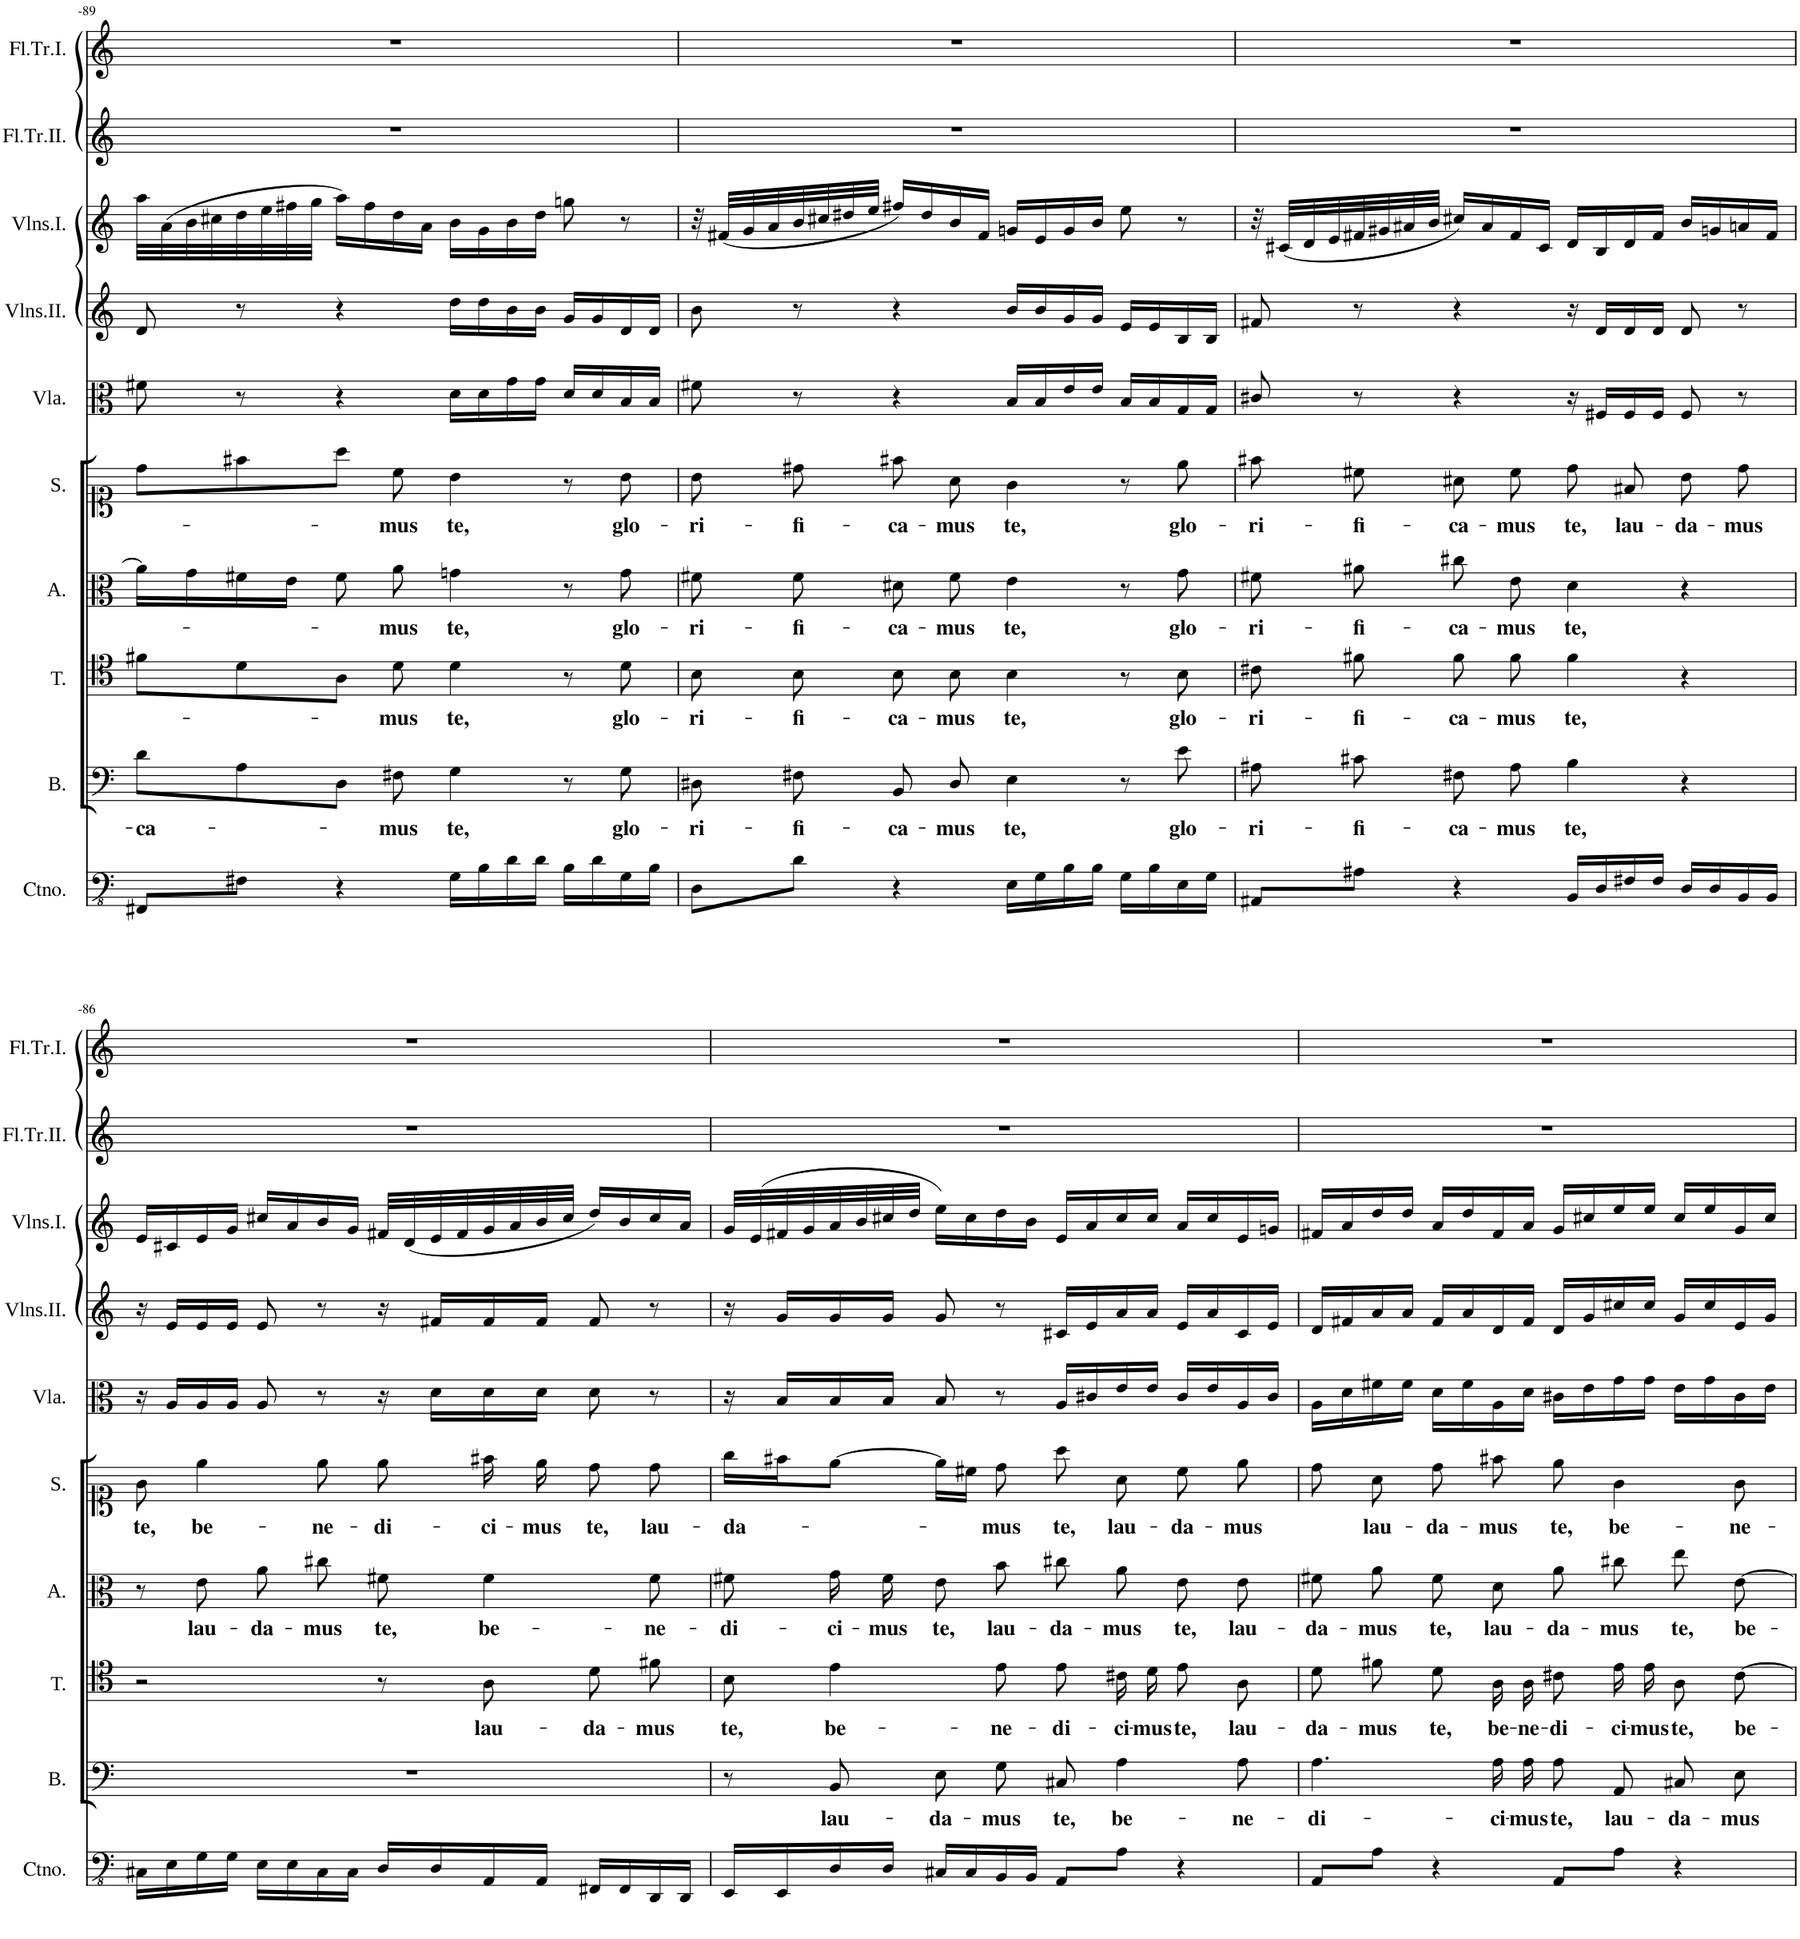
**kern	**kern	**text	**kern	**text	**kern	**text	**kern	**text	**kern	**kern	**kern	**kern	**kern
*part10	*part9	*part9	*part8	*part8	*part7	*part7	*part6	*part6	*part5	*part4	*part3	*part2	*part1
*staff10	*staff9	*staff9	*staff8	*staff8	*staff7	*staff7	*staff6	*staff6	*staff5	*staff4	*staff3	*staff2	*staff1
*I"Continuo.	*I"Basso.	*	*I"Tenore.	*	*I"Alto.	*	*I"Soprano.	*	*I"Viola	*I"Violino II.	*I"Violino I.	*I"Flauto Traverso II.	*I"Flauto Traverso I.
*I'Ctno.	*I'B.	*	*I'T.	*	*I'A.	*	*I'S.	*	*I'Vla.	*	*	*I'Fl.Tr.II.	*I'Fl.Tr.I.
!!LO:PB:g=z
*clefFv4	*clefF4	*	*clefC4	*	*clefC3	*	*clefC1	*	*clefC3	*clefG2	*clefG2	*clefG2	*clefG2
*k[]	*k[]	*	*k[]	*	*k[]	*	*k[]	*	*k[]	*k[]	*k[]	*k[]	*k[]
*M4/4	*M4/4	*	*M4/4	*	*M4/4	*	*M4/4	*	*M4/4	*M4/4	*M4/4	*M4/4	*M4/4
*met(c)	*met(c)	*	*met(c)	*	*met(c)	*	*met(c)	*	*met(c)	*met(c)	*met(c)	*met(c)	*met(c)
=89-	=89-	=89-	=89-	=89-	=89-	=89-	=89-	=89-	=89-	=89-	=89-	=89-	=89-
!	!	!LO:LY:b	!	!	!	!	!	!	!	!	!	!	!
8FFF#X/L	8d\L	-ca-	8f#X\L	.	16a\LL]	.	8dd\L	.	8f#X\	8d/	32aa\LLL	1r	1r
.	.	.	.	.	.	.	.	.	.	.	(32a\	.	.
.	.	.	.	.	16g\	.	.	.	.	.	32b\	.	.
.	.	.	.	.	.	.	.	.	.	.	32cc#X\	.	.
8FF#X\J	8A\	.	8d\	.	16f#X\	.	8ff#X\	.	8r	8r	32dd\	.	.
.	.	.	.	.	.	.	.	.	.	.	32ee\	.	.
.	.	.	.	.	16e\JJ	.	.	.	.	.	32ff#X\	.	.
.	.	.	.	.	.	.	.	.	.	.	32gg\JJJ	.	.
4r	8D\J	.	8A\J	.	8f#\	.	8aa\J	.	4r	4r	16aa\LL)	.	.
.	.	.	.	.	.	.	.	.	.	.	16ff#\	.	.
!	!	!LO:LY:b	!	!LO:LY:b	!	!LO:LY:b	!	!LO:LY:b	!	!	!	!	!
.	8F#X\	-mus	8d\	-mus	8a\	-mus	8cc\	-mus	.	.	16dd\	.	.
.	.	.	.	.	.	.	.	.	.	.	16a\JJ	.	.
!	!	!LO:LY:b	!	!LO:LY:b	!	!LO:LY:b	!	!LO:LY:b	!	!	!	!	!
16GG\LL	4G\	te,	4d\	te,	4gn\	te,	4b\	te,	16d\LL	16dd\LL	16b\LL	.	.
16BB\	.	.	.	.	.	.	.	.	16d\	16dd\	16g\	.	.
16D\	.	.	.	.	.	.	.	.	16g\	16b\	16b\	.	.
16D\JJ	.	.	.	.	.	.	.	.	16g\JJ	16b\JJ	16dd\JJ	.	.
16BB\LL	8r	.	8r	.	8r	.	8r	.	16d/LL	16g/LL	8ggn\	.	.
16D\	.	.	.	.	.	.	.	.	16d/	16g/	.	.	.
!	!	!LO:LY:b	!	!LO:LY:b	!	!LO:LY:b	!	!LO:LY:b	!	!	!	!	!
16GG\	8G\	glo-	8d\	glo-	8g\	glo-	8b\	glo-	16B/	16d/	8r	.	.
16BB\JJ	.	.	.	.	.	.	.	.	16B/JJ	16d/JJ	.	.	.
=88-	=88-	=88-	=88-	=88-	=88-	=88-	=88-	=88-	=88-	=88-	=88-	=88-	=88-
!	!	!LO:LY:b	!	!LO:LY:b	!	!LO:LY:b	!	!LO:LY:b	!	!	!	!	!
8DD\L	8D#X\	-ri-	8B\	-ri-	8f#X\	-ri-	8b\	-ri-	8f#X\	8b\	32r	1r	1r
.	.	.	.	.	.	.	.	.	.	.	(32f#X/LLL	.	.
.	.	.	.	.	.	.	.	.	.	.	32g/	.	.
.	.	.	.	.	.	.	.	.	.	.	32a/	.	.
!	!	!LO:LY:b	!	!LO:LY:b	!	!LO:LY:b	!	!LO:LY:b	!	!	!	!	!
8D\J	8F#X\	-fi-	8B\	-fi-	8f#\	-fi-	8dd#X\	-fi-	8r	8r	32b/	.	.
.	.	.	.	.	.	.	.	.	.	.	32cc#X/	.	.
.	.	.	.	.	.	.	.	.	.	.	32dd#X/	.	.
.	.	.	.	.	.	.	.	.	.	.	32ee/JJJ	.	.
!	!	!LO:LY:b	!	!LO:LY:b	!	!LO:LY:b	!	!LO:LY:b	!	!	!	!	!
4r	8BB/	-ca-	8B\	-ca-	8d#X\	-ca-	8ff#X\	-ca-	4r	4r	16ff#X/LL)	.	.
.	.	.	.	.	.	.	.	.	.	.	16dd#/	.	.
!	!	!LO:LY:b	!	!LO:LY:b	!	!LO:LY:b	!	!LO:LY:b	!	!	!	!	!
.	8D#/	-mus	8B\	-mus	8f#\	-mus	8a\	-mus	.	.	16b/	.	.
.	.	.	.	.	.	.	.	.	.	.	16f#/JJ	.	.
!	!	!LO:LY:b	!	!LO:LY:b	!	!LO:LY:b	!	!LO:LY:b	!	!	!	!	!
16EE\LL	4E\	te,	4B\	te,	4e\	te,	4g\	te,	16B/LL	16b/LL	16gn/LL	.	.
16GG\	.	.	.	.	.	.	.	.	16B/	16b/	16e/	.	.
16BB\	.	.	.	.	.	.	.	.	16e/	16g/	16g/	.	.
16BB\JJ	.	.	.	.	.	.	.	.	16e/JJ	16g/JJ	16b/JJ	.	.
16GG\LL	8r	.	8r	.	8r	.	8r	.	16B/LL	16e/LL	8ee\	.	.
16BB\	.	.	.	.	.	.	.	.	16B/	16e/	.	.	.
!	!	!LO:LY:b	!	!LO:LY:b	!	!LO:LY:b	!	!LO:LY:b	!	!	!	!	!
16EE\	8e\	glo-	8B\	glo-	8g\	glo-	8ee\	glo-	16G/	16B/	8r	.	.
16GG\JJ	.	.	.	.	.	.	.	.	16G/JJ	16B/JJ	.	.	.
=87-	=87-	=87-	=87-	=87-	=87-	=87-	=87-	=87-	=87-	=87-	=87-	=87-	=87-
!	!	!LO:LY:b	!	!LO:LY:b	!	!LO:LY:b	!	!LO:LY:b	!	!	!	!	!
8AAA#X/L	8A#X\	-ri-	8c#X\	-ri-	8f#X\	-ri-	8ff#X\	-ri-	8c#X/	8f#X/	32r	1r	1r
.	.	.	.	.	.	.	.	.	.	.	(32c#X/LLL	.	.
.	.	.	.	.	.	.	.	.	.	.	32d/	.	.
.	.	.	.	.	.	.	.	.	.	.	32e/	.	.
!	!	!LO:LY:b	!	!LO:LY:b	!	!LO:LY:b	!	!LO:LY:b	!	!	!	!	!
8AA#X\J	8c#X\	-fi-	8f#X\	-fi-	8a#X\	-fi-	8cc#X\	-fi-	8r	8r	32f#X/	.	.
.	.	.	.	.	.	.	.	.	.	.	32g#X/	.	.
.	.	.	.	.	.	.	.	.	.	.	32a#X/	.	.
.	.	.	.	.	.	.	.	.	.	.	32b/JJJ	.	.
!	!	!LO:LY:b	!	!LO:LY:b	!	!LO:LY:b	!	!LO:LY:b	!	!	!	!	!
4r	8F#X\	-ca-	8f#\	-ca-	8cc#X\	-ca-	8a#X\	-ca-	4r	4r	16cc#X/LL)	.	.
.	.	.	.	.	.	.	.	.	.	.	16a#/	.	.
!	!	!LO:LY:b	!	!LO:LY:b	!	!LO:LY:b	!	!LO:LY:b	!	!	!	!	!
.	8A#\	-mus	8f#\	-mus	8e\	-mus	8cc#\	-mus	.	.	16f#/	.	.
.	.	.	.	.	.	.	.	.	.	.	16c#/JJ	.	.
!	!	!LO:LY:b	!	!LO:LY:b	!	!LO:LY:b	!	!LO:LY:b	!	!	!	!	!
16BBB/LL	4B\	te,	4f#\	te,	4d\	te,	8dd\	te,	16r	16r	16d/LL	.	.
16DD/	.	.	.	.	.	.	.	.	16F#X/LL	16d/LL	16B/	.	.
!	!	!	!	!	!	!	!	!LO:LY:b	!	!	!	!	!
16FF#X/	.	.	.	.	.	.	8f#X/	lau-	16F#/	16d/	16d/	.	.
16FF#/JJ	.	.	.	.	.	.	.	.	16F#/JJ	16d/JJ	16f#/JJ	.	.
!	!	!	!	!	!	!	!	!LO:LY:b	!	!	!	!	!
16DD/LL	4r	.	4r	.	4r	.	8b\	-da-	8F#/	8d/	16b/LL	.	.
16DD/	.	.	.	.	.	.	.	.	.	.	16gn/	.	.
!	!	!	!	!	!	!	!	!LO:LY:b	!	!	!	!	!
16BBB/	.	.	.	.	.	.	8dd\	-mus	8r	8r	16an/	.	.
16BBB/JJ	.	.	.	.	.	.	.	.	.	.	16f#/JJ	.	.
!!LO:LB:g=z
=86-	=86-	=86-	=86-	=86-	=86-	=86-	=86-	=86-	=86-	=86-	=86-	=86-	=86-
!	!	!	!	!	!	!	!	!LO:LY:b	!	!	!	!	!
16CC#X\LL	1r	.	2r	.	8r	.	8g\	te,	16r	16r	16e/LL	1r	1r
16EE\	.	.	.	.	.	.	.	.	16A/LL	16e/LL	16c#X/	.	.
!	!	!	!	!	!	!LO:LY:b	!	!LO:LY:b	!	!	!	!	!
16GG\	.	.	.	.	8e\	lau-	4ee\	be-	16A/	16e/	16e/	.	.
16GG\JJ	.	.	.	.	.	.	.	.	16A/JJ	16e/JJ	16g/JJ	.	.
!	!	!	!	!	!	!LO:LY:b	!	!	!	!	!	!	!
16EE\LL	.	.	.	.	8a\	-da-	.	.	8A/	8e/	16cc#X/LL	.	.
16EE\	.	.	.	.	.	.	.	.	.	.	16a/	.	.
!	!	!	!	!	!	!LO:LY:b	!	!LO:LY:b	!	!	!	!	!
16CC#\	.	.	.	.	8cc#X\	-mus	8ee\	-ne-	8r	8r	16b/	.	.
16CC#\JJ	.	.	.	.	.	.	.	.	.	.	16g/JJ	.	.
!	!	!	!	!	!	!LO:LY:b	!	!LO:LY:b	!	!	!	!	!
16DD/LL	.	.	8r	.	8f#X\	te,	8ee\	-di-	16r	16r	32f#X/LLL	.	.
.	.	.	.	.	.	.	.	.	.	.	(32d/	.	.
16DD/	.	.	.	.	.	.	.	.	16d\LL	16f#X/LL	32e/	.	.
.	.	.	.	.	.	.	.	.	.	.	32f#/	.	.
!	!	!	!	!LO:LY:b	!	!LO:LY:b	!	!LO:LY:b	!	!	!	!	!
16AAA/	.	.	8A\	lau-	4f#\	be-	16ff#X\	-ci-	16d\	16f#/	32g/	.	.
.	.	.	.	.	.	.	.	.	.	.	32a/	.	.
!	!	!	!	!	!	!	!	!LO:LY:b	!	!	!	!	!
16AAA/JJ	.	.	.	.	.	.	16ee\	-mus	16d\JJ	16f#/JJ	32b/	.	.
.	.	.	.	.	.	.	.	.	.	.	32cc#/JJJ	.	.
!	!	!	!	!LO:LY:b	!	!	!	!LO:LY:b	!	!	!	!	!
16FFF#X/LL	.	.	8d\	-da-	.	.	8dd\	te,	8d\	8f#/	16dd/LL)	.	.
16FFF#/	.	.	.	.	.	.	.	.	.	.	16b/	.	.
!	!	!	!	!LO:LY:b	!	!LO:LY:b	!	!LO:LY:b	!	!	!	!	!
16DDD/	.	.	8f#X\	-mus	8f#\	-ne-	8dd\	lau-	8r	8r	16cc#/	.	.
16DDD/JJ	.	.	.	.	.	.	.	.	.	.	16a/JJ	.	.
=85-	=85-	=85-	=85-	=85-	=85-	=85-	=85-	=85-	=85-	=85-	=85-	=85-	=85-
!	!	!	!	!LO:LY:b	!	!LO:LY:b	!	!LO:LY:b	!	!	!	!	!
16EEE/LL	8r	.	8B\	te,	8f#X\	-di-	16gg\LL	-da-	16r	16r	32g/LLL	1r	1r
.	.	.	.	.	.	.	.	.	.	.	(32e/	.	.
16EEE/	.	.	.	.	.	.	16ff#X\J	.	16B/LL	16g/LL	32f#X/	.	.
.	.	.	.	.	.	.	.	.	.	.	32g/	.	.
!	!	!LO:LY:b	!	!LO:LY:b	!	!LO:LY:b	!	!	!	!	!	!	!
16DD/	8BB/	lau-	4e\	be-	16g\	-ci-	[8ee\J	.	16B/	16g/	32a/	.	.
.	.	.	.	.	.	.	.	.	.	.	32b/	.	.
!	!	!	!	!	!	!LO:LY:b	!	!	!	!	!	!	!
16DD/JJ	.	.	.	.	16f#\	-mus	.	.	16B/JJ	16g/JJ	32cc#X/	.	.
.	.	.	.	.	.	.	.	.	.	.	32dd/JJJ	.	.
!	!	!LO:LY:b	!	!	!	!LO:LY:b	!	!	!	!	!	!	!
16CC#X/LL	8E\	-da-	.	.	8e\	te,	16ee\LL]	.	8B/	8g/	16ee\LL)	.	.
16CC#/	.	.	.	.	.	.	16cc#X\JJ	.	.	.	16cc#\	.	.
!	!	!LO:LY:b	!	!LO:LY:b	!	!LO:LY:b	!	!LO:LY:b	!	!	!	!	!
16BBB/	8G\	-mus	8e\	-ne-	8b\	lau-	8dd\	-mus	8r	8r	16dd\	.	.
16BBB/JJ	.	.	.	.	.	.	.	.	.	.	16b\JJ	.	.
!	!	!LO:LY:b	!	!LO:LY:b	!	!LO:LY:b	!	!LO:LY:b	!	!	!	!	!
8AAA/L	8C#X/	te,	8e\	-di-	8cc#X\	-da-	8aa\	te,	16A/LL	16c#X/LL	16e/LL	.	.
.	.	.	.	.	.	.	.	.	16c#X/	16e/	16a/	.	.
!	!	!LO:LY:b	!	!LO:LY:b	!	!LO:LY:b	!	!LO:LY:b	!	!	!	!	!
8AA\J	4A\	be-	16c#X\	-ci-	8a\	-mus	8a\	lau-	16e/	16a/	16cc#/	.	.
!	!	!	!	!LO:LY:b	!	!	!	!	!	!	!	!	!
.	.	.	16d\	-mus	.	.	.	.	16e/JJ	16a/JJ	16cc#/JJ	.	.
!	!	!	!	!LO:LY:b	!	!LO:LY:b	!	!LO:LY:b	!	!	!	!	!
4r	.	.	8e\	te,	8e\	te,	8cc#\	-da-	16c#/LL	16e/LL	16a/LL	.	.
.	.	.	.	.	.	.	.	.	16e/	16a/	16cc#/	.	.
!	!	!LO:LY:b	!	!LO:LY:b	!	!LO:LY:b	!	!LO:LY:b	!	!	!	!	!
.	8A\	-ne-	8A\	lau-	8e\	lau-	8ee\	-mus	16A/	16c#/	16e/	.	.
.	.	.	.	.	.	.	.	.	16c#/JJ	16e/JJ	16gn/JJ	.	.
=84-	=84-	=84-	=84-	=84-	=84-	=84-	=84-	=84-	=84-	=84-	=84-	=84-	=84-
!	!	!LO:LY:b	!	!LO:LY:b	!	!LO:LY:b	!	!	!	!	!	!	!
8AAA/L	4.A\	-di-	8d\	-da-	8f#X\	-da-	8dd\	.	16A\LL	16d/LL	16f#X/LL	1r	1r
.	.	.	.	.	.	.	.	.	16d\	16f#X/	16a/	.	.
!	!	!	!	!LO:LY:b	!	!LO:LY:b	!	!LO:LY:b	!	!	!	!	!
8AA\J	.	.	8f#X\	-mus	8a\	-mus	8a\	lau-	16f#X\	16a/	16dd/	.	.
.	.	.	.	.	.	.	.	.	16f#\JJ	16a/JJ	16dd/JJ	.	.
!	!	!	!	!LO:LY:b	!	!LO:LY:b	!	!LO:LY:b	!	!	!	!	!
4r	.	.	8d\	te,	8f#\	te,	8dd\	-da-	16d\LL	16f#/LL	16a/LL	.	.
.	.	.	.	.	.	.	.	.	16f#\	16a/	16dd/	.	.
!	!	!LO:LY:b	!	!LO:LY:b	!	!LO:LY:b	!	!LO:LY:b	!	!	!	!	!
.	16A\	-ci-	16A\	be-	8d\	lau-	8ff#X\	-mus	16A\	16d/	16f#/	.	.
!	!	!LO:LY:b	!	!LO:LY:b	!	!	!	!	!	!	!	!	!
.	16A\	-mus	16A\	-ne-	.	.	.	.	16d\JJ	16f#/JJ	16a/JJ	.	.
!	!	!LO:LY:b	!	!LO:LY:b	!	!LO:LY:b	!	!LO:LY:b	!	!	!	!	!
8AAA/L	8A\	te,	8c#X\	-di-	8a\	-da-	8ee\	te,	16c#X\LL	16d/LL	16g/LL	.	.
.	.	.	.	.	.	.	.	.	16e\	16g/	16cc#X/	.	.
!	!	!LO:LY:b	!	!LO:LY:b	!	!LO:LY:b	!	!LO:LY:b	!	!	!	!	!
8AA\J	8AA/	lau-	16e\	-ci-	8cc#X\	-mus	4g\	be-	16g\	16cc#X/	16ee/	.	.
!	!	!	!	!LO:LY:b	!	!	!	!	!	!	!	!	!
.	.	.	16e\	-mus	.	.	.	.	16g\JJ	16cc#/JJ	16ee/JJ	.	.
!	!	!LO:LY:b	!	!LO:LY:b	!	!LO:LY:b	!	!	!	!	!	!	!
4r	8C#X/	-da-	8A\	te,	8ee\	te,	.	.	16e\LL	16g/LL	16cc#/LL	.	.
.	.	.	.	.	.	.	.	.	16g\	16cc#/	16ee/	.	.
!	!	!LO:LY:b	!	!LO:LY:b	!	!LO:LY:b	!	!LO:LY:b	!	!	!	!	!
.	8E\	-mus	[8c#\	be-	[8e\	be-	8g\	-ne-	16c#\	16e/	16g/	.	.
.	.	.	.	.	.	.	.	.	16e\JJ	16g/JJ	16cc#/JJ	.	.
=	=	=	=	=	=	=	=	=	=	=	=	=	=
*-	*-	*-	*-	*-	*-	*-	*-	*-	*-	*-	*-	*-	*-
